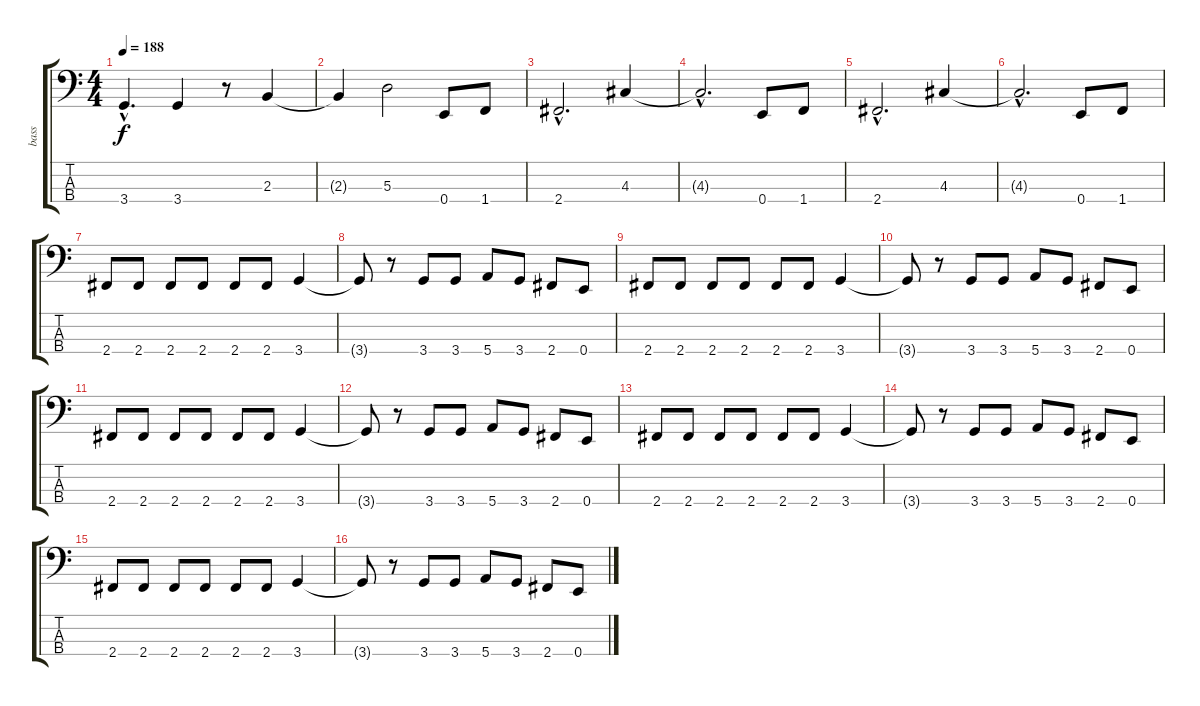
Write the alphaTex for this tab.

\track ("bass" "bass") {instrument acousticguitarnylon}
\staff {score tabs}
\tuning (G2 D2 A1 E1) {hide}
\ts (4 4)
\tempo 188
\clef f4
\ks c
3.4{hac}.4{d dy f} 3.4.4 r.8 2.3.4 |
2.3{t}.4 5.3.2 0.4.8 1.4.8 |
2.4{hac}.2{d} 4.3.4 |
4.3{hac t}.2{d} 0.4.8 1.4.8 |
2.4{hac}.2{d} 4.3.4 |
4.3{hac t}.2{d} 0.4.8 1.4.8 |
2.4.8 2.4.8 2.4.8 2.4.8 2.4.8 2.4.8 3.4.4 |
3.4{t}.8 r.8 3.4.8 3.4.8 5.4.8 3.4.8 2.4.8 0.4.8 |
2.4.8 2.4.8 2.4.8 2.4.8 2.4.8 2.4.8 3.4.4 |
3.4{t}.8 r.8 3.4.8 3.4.8 5.4.8 3.4.8 2.4.8 0.4.8 |
2.4.8 2.4.8 2.4.8 2.4.8 2.4.8 2.4.8 3.4.4 |
3.4{t}.8 r.8 3.4.8 3.4.8 5.4.8 3.4.8 2.4.8 0.4.8 |
2.4.8 2.4.8 2.4.8 2.4.8 2.4.8 2.4.8 3.4.4 |
3.4{t}.8 r.8 3.4.8 3.4.8 5.4.8 3.4.8 2.4.8 0.4.8 |
2.4.8 2.4.8 2.4.8 2.4.8 2.4.8 2.4.8 3.4.4 |
3.4{t}.8 r.8 3.4.8 3.4.8 5.4.8 3.4.8 2.4.8 0.4.8
